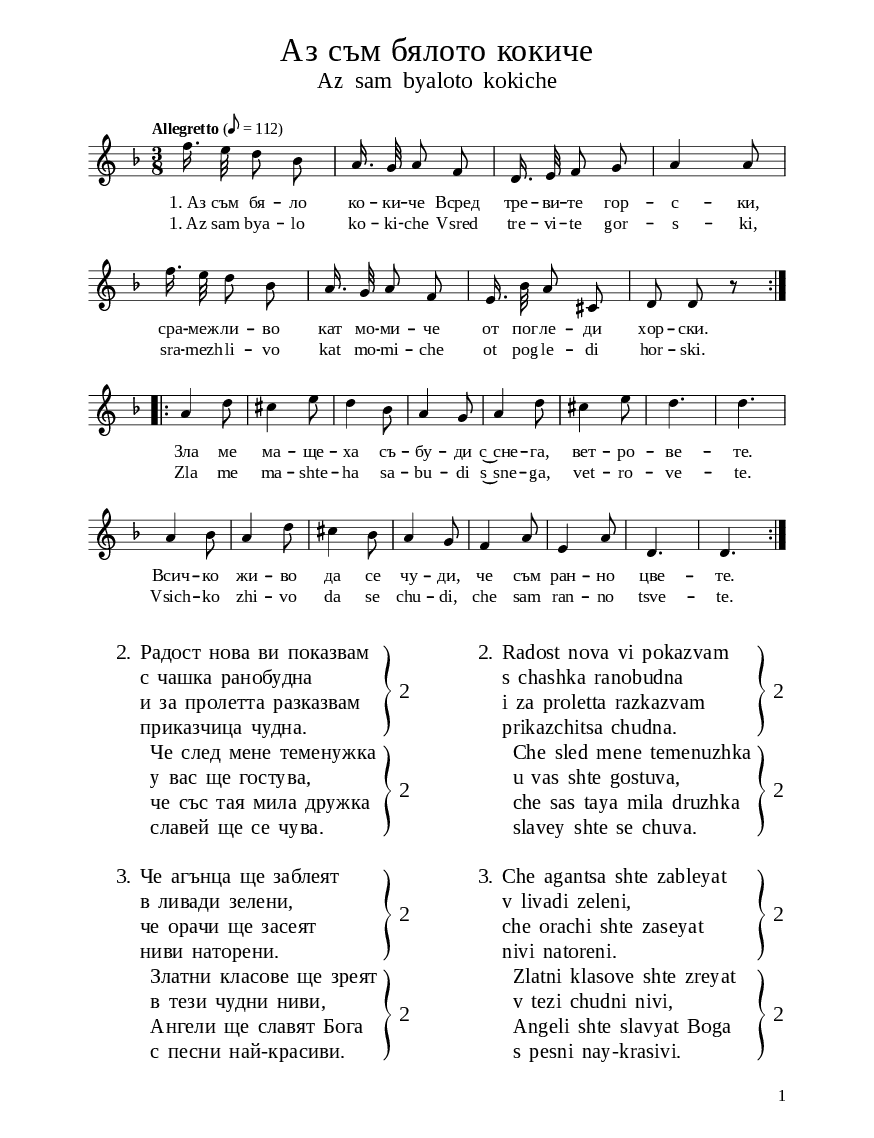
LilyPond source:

\version "2.20.0"

\paper {
  #(set-paper-size "a5")
}

"rightBraces047" = \markup {
  \column {
    % repeat braces
    \translate #'(0 . -3.1 )
    \right-brace #44

    \translate #'(0 . -5.2 )
    \right-brace #44

    \translate #'(0 . -7.6 )
    \right-brace #44

    \translate #'(0 . -5.2 )
    \right-brace #44

  }
  \column {
    % repeat numbers
    \translate #'(0 . -3.7 )
    2

    \translate #'(0 . -9.3 )
    2

    \translate #'(0 . -11.9 )
    2

    \translate #'(0 . -9.7 )
    2
  }
}

\bookpart {
  \paper {
    print-all-headers = ##t
    print-page-number = ##t
    print-first-page-number = ##t

    % put page numbers on the bottom
    oddHeaderMarkup = \markup ""
    evenHeaderMarkup = \markup ""
    oddFooterMarkup = \markup
    \fill-line {
      ""
      \on-the-fly #print-page-number-check-first \fromproperty #'page:page-number-string
    }
    evenFooterMarkup = \markup
    \fill-line {
      \on-the-fly #print-page-number-check-first \fromproperty #'page:page-number-string
      ""
    }

    left-margin = 1.5\cm
    right-margin = 1.5\cm
    top-margin = 1.6\cm
    bottom-margin = 1.2\cm
    ragged-bottom = ##t % do not spread the staves to fill the whole vertical space

    % change lyrics and titles font (affects notes also)
    fonts =
    #(make-pango-font-tree
      "Times New Roman"
      "DejaVu Sans"
      "DejaVu Sans Mono"
      (/ (* staff-height pt) 3.6))

    % change distance between staves
    system-system-spacing =
    #'((basic-distance . 12)
       (minimum-distance . 6)
       (padding . 1)
       (stretchability . 12))
  }

  \header {
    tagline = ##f
  }

  \score{
    \layout {
      indent = 0.0\cm % remove first line indentation
      %ragged-last = ##t % do not spread last line to fill the whole space
      \context {
        \Score
        \omit BarNumber %remove bar numbers
      } % context

      \context {
        % change staff size
        \Staff
        fontSize = #+0 % affects notes size only
        \override StaffSymbol #'staff-space = #(magstep -3)
        \override StaffSymbol #'thickness = #0.5
        \override BarLine #'hair-thickness = #1
        %\override StaffSymbol #'ledger-line-thickness = #'(0 . 0)
      }

      \context {
        % adjust space between staff and lyrics and between the two lyric lines
        \Lyrics
        \override VerticalAxisGroup.nonstaff-relatedstaff-spacing = #'(
                                                                        (basic-distance . 4.5)
                                                                        (padding . 1)
                                                                        )
        \override VerticalAxisGroup.nonstaff-nonstaff-spacing = #'((minimum-distance . 2))
      }
    } % layout

    \new Voice \absolute  {
      \clef treble
      \key f \major
      \time 3/8
      %\tempo "Allegretto" 8 = 112
      \tempo \markup {
        % make tempo note smaller
        \concat {
          "Allegretto" \normal-text { " (" }
          \teeny \general-align #Y #DOWN \note #"8" #0.8
          \normal-text { " = 112)" }
        }
      }
      \autoBeamOff

      f''16. e''32 d''8 bes' | a'16. g'32 a'8 f' | d'16. e'32 f'8 g' | a'4 a'8 \break |
      f''16. e''32 d''8 bes' | a'16. g'32 a'8 f' | e'16. bes'32 a'8 cis' | d'8 d' r | \bar ":|." \break
      \repeat volta 2 {
        \bar ":|.|:"
        a'4 d''8 | cis''4 e''8 | d''4 bes'8 | a'4 g'8 | a'4 d''8 | cis''4 e''8 | d''4. |  d''4. \break | % 17
        a'4 bes'8 | a'4 d''8 | cis''4 bes'8 |  a'4 g'8 | f'4 a'8 | e'4 a'8 |  d'4. | d'4.
      } \break |
    }

    \addlyrics {
      "1. Аз" съм бя -- ло ко -- ки -- че
      Всред тре -- ви -- те гор -- с -- ки,
      сра -- меж -- ли -- во кат мо -- ми -- че
      от пог -- ле -- ди хор -- ски. Зла ме ма -- ще -- ха съ -- бу -- ди
      с~сне -- га, вет -- ро -- ве -- те.
      Всич -- ко жи -- во да се чу -- ди,
      че съм ран -- но цве -- те.}
      \addlyrics {
        "1. Az" sam bya -- lo ko -- ki -- che
        Vsred tre -- vi -- te gor -- s -- ki,
        sra -- mezh -- li -- vo kat mo -- mi -- che
        ot pog -- le -- di hor -- ski. Zla me ma -- shte -- ha sa -- bu -- di
        s~sne -- ga, vet -- ro -- ve -- te.
        Vsich -- ko zhi -- vo da se chu -- di,
        che sam ran -- no tsve -- te.}

        \header {
          title = \markup \column \normal-text \fontsize #2.5 {
            \center-align
            \line { Аз съм бялото кокиче }
            \vspace #-0.6
            \center-align
            \line \fontsize #-3 { Az sam byaloto kokiche }
            \vspace #-0.8
            \center-align
            \line \fontsize #-3 { " " }
          }
        }

        \midi{}

      } % score


      \markup \fontsize #+2.5 {
        \hspace #2
        \vspace #1
        \override #'(baseline-skip . 2.4) % affects space between column lines
        \column {
          \line {    2. Радост нова ви показвам }
          \line {   "   " с чашка ранобудна }
          \line {   "   " и за пролетта разказвам }
          \line {   "   " приказчица чудна. }

          \line {  "     " Че след мене теменужка  }
          \line {   "     " у вас ще гостува, }
          \line {   "     " че със тая мила дружка }
          \line {   "     " славей ще се чува. }

          \line { " " }
          \line { 3. Че агънца ще заблеят  }
          \line {   "   " в ливади зелени, }
          \line {   "   " че орачи ще засеят }
          \line {   "   " ниви наторени. }

          \line { "     " Златни класове ще зреят  }
          \line {   "     " в тези чудни ниви, }
          \line {   "     " Ангели ще славят Бога }
          \line {   "     " с песни най-красиви. }
        }
        \"rightBraces047"
        \hspace #6
        \override #'(baseline-skip . 2.4)
        \column {
          \line {    2. Radost nova vi pokazvam }
          \line {   "   " s chashka ranobudna }
          \line {   "   " i za proletta razkazvam }
          \line {   "   " prikazchitsa chudna. }

          \line {  "     " Che sled mene temenuzhka  }
          \line {   "     " u vas shte gostuva, }
          \line {   "     " che sas taya mila druzhka }
          \line {   "     " slavey shte se chuva. }

          \line { " " }
          \line { 3. Che agantsa shte zableyat  }
          \line {   "   " v livadi zeleni, }
          \line {   "   " che orachi shte zaseyat }
          \line {   "   " nivi natoreni. }

          \line { "     " Zlatni klasove shte zreyat  }
          \line {   "     " v tezi chudni nivi, }
          \line {   "     " Angeli shte slavyat Boga }
          \line {   "     " s pesni nay-krasivi. }
        } %column
        \"rightBraces047"
      } % markup

      \pageBreak

      % include foreign translation(s) of the song
      \version "2.20.0"

\markup \fill-line { \fontsize #6 "Ich bin das weiße Schneeglöckchen" }
\markup \null
\markup \null
\markup \fontsize #+2.5 {
  \hspace #14
  \override #'(baseline-skip . 2)
  \column {
    \line { "   " }

    \line {1. Ich bin das weiße Schneeglöckchen}

    \line { "   "inmitten der Gräsern des Waldes,}

    \line { "   "schüchtern wie ein junges Mädchen }

    \line { "   "unter den Blicken der Menschen. }

    \line { "     "Die böse Stiefmutter hat mich geweckt, }

    \line { "     "mit dem Schnee und mit dem Wind. }

    \line { "     "Alles Lebendige wundert sich, }

    \line { "     "dass ich eine Frühblüher bin.}

    \line { "   " }

    \line { 2. Ich zeige euch eine neue Freude}

    \line { "   "mit einem früh erwachten Glöckchen,}

    \line { "   "und erzähle über den Frühling}

    \line { "   "ein wunderbares Märchen,}

    \line { "     "Dass nach mir das Veilchen}

    \line { "     "bei euch Gast sein wird, }

    \line { "     "und dass man mit dieser lieben Freundin}

    \line { "     "die Nachtigall hören wird.}
    \line { "   " }

    \line { 3. Dass Lämmer blöken werden}

    \line { "   "auf grünen Weiden, }

    \line { "   "die Bauer werden }

    \line { "   "die gedüngten Feldern säen.}

    \line { "     "Goldene Ähren werden reifen,}

    \line { "     "auf diesen wunderbaren Feldern.}

    \line { "     "Die Engel werden Gott loben }

    \line { "     "mit den allerschönsten Liedern.}
  }
}


    } % bookpart
